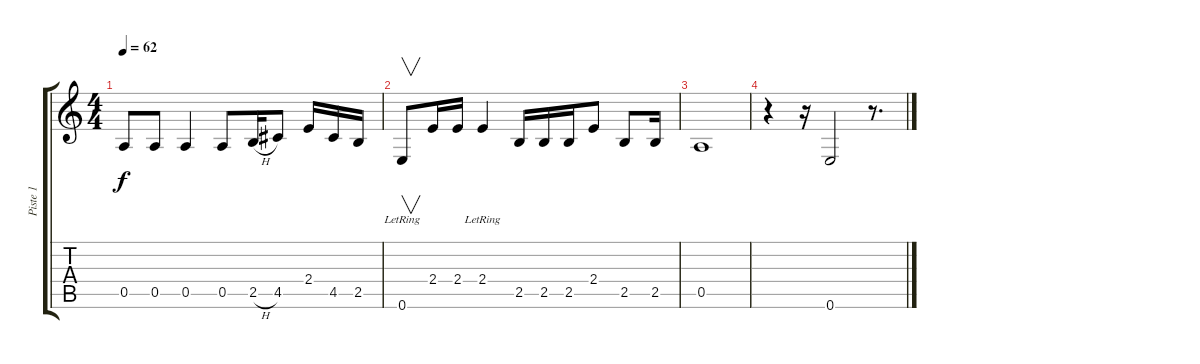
\track ("Piste 1" "Piste 1") {instrument acousticbass}
\staff {score tabs}
\tuning (E4 B3 G3 D3 A2 E2) {hide}
\ts (4 4)
\tempo 62
\clef g2
\ks c
0.5.8{dy f} 0.5.8 0.5.4 0.5.8 2.5{h}.16 4.5.8 2.4.16 4.5.16 2.5.16 |
0.6{lr}.8{v} 2.4.16 2.4.16 2.4{lr}.4 2.5.16 2.5.16 2.5.16 2.4.8 2.5.8 2.5.16 |
0.5.1 |
r.4 r.16 0.6.2 r.8{d}
